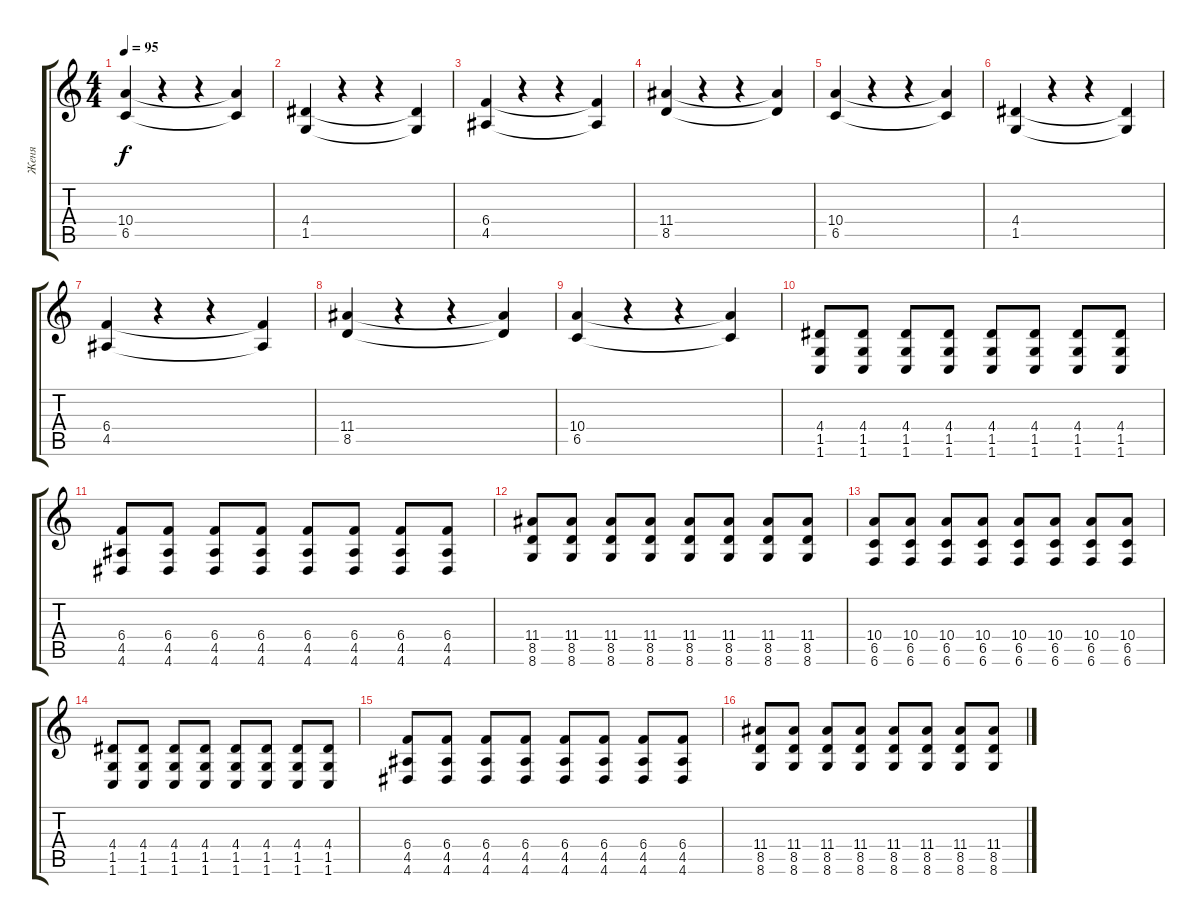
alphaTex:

\track ("Женя" "Женя") {instrument electricbassfinger}
\staff {score tabs}
\tuning (Db4 Ab3 E3 B2 Gb2 B1) {hide}
\ts (4 4)
\tempo 95
\clef g2
\ks c
(10.4 6.5).4{dy f} r.4 r.4 (10.4{t} 6.5{t}).4 |
(4.4 1.5).4 r.4 r.4 (4.4{t} 1.5{t}).4 |
(6.4 4.5).4 r.4 r.4 (6.4{t} 4.5{t}).4 |
(11.4 8.5).4 r.4 r.4 (11.4{t} 8.5{t}).4 |
(10.4 6.5).4 r.4 r.4 (10.4{t} 6.5{t}).4 |
(4.4 1.5).4 r.4 r.4 (4.4{t} 1.5{t}).4 |
(6.4 4.5).4 r.4 r.4 (6.4{t} 4.5{t}).4 |
(11.4 8.5).4 r.4 r.4 (11.4{t} 8.5{t}).4 |
(10.4 6.5).4 r.4 r.4 (10.4{t} 6.5{t}).4 |
(4.4 1.5 1.6).8 (4.4 1.5 1.6).8 (4.4 1.5 1.6).8 (4.4 1.5 1.6).8 (4.4 1.5 1.6).8 (4.4 1.5 1.6).8 (4.4 1.5 1.6).8 (4.4 1.5 1.6).8 |
(6.4 4.5 4.6).8 (6.4 4.5 4.6).8 (6.4 4.5 4.6).8 (6.4 4.5 4.6).8 (6.4 4.5 4.6).8 (6.4 4.5 4.6).8 (6.4 4.5 4.6).8 (6.4 4.5 4.6).8 |
(11.4 8.5 8.6).8 (11.4 8.5 8.6).8 (11.4 8.5 8.6).8 (11.4 8.5 8.6).8 (11.4 8.5 8.6).8 (11.4 8.5 8.6).8 (11.4 8.5 8.6).8 (11.4 8.5 8.6).8 |
(10.4 6.5 6.6).8 (10.4 6.5 6.6).8 (10.4 6.5 6.6).8 (10.4 6.5 6.6).8 (10.4 6.5 6.6).8 (10.4 6.5 6.6).8 (10.4 6.5 6.6).8 (10.4 6.5 6.6).8 |
(4.4 1.5 1.6).8 (4.4 1.5 1.6).8 (4.4 1.5 1.6).8 (4.4 1.5 1.6).8 (4.4 1.5 1.6).8 (4.4 1.5 1.6).8 (4.4 1.5 1.6).8 (4.4 1.5 1.6).8 |
(6.4 4.5 4.6).8 (6.4 4.5 4.6).8 (6.4 4.5 4.6).8 (6.4 4.5 4.6).8 (6.4 4.5 4.6).8 (6.4 4.5 4.6).8 (6.4 4.5 4.6).8 (6.4 4.5 4.6).8 |
(11.4 8.5 8.6).8 (11.4 8.5 8.6).8 (11.4 8.5 8.6).8 (11.4 8.5 8.6).8 (11.4 8.5 8.6).8 (11.4 8.5 8.6).8 (11.4 8.5 8.6).8 (11.4 8.5 8.6).8
